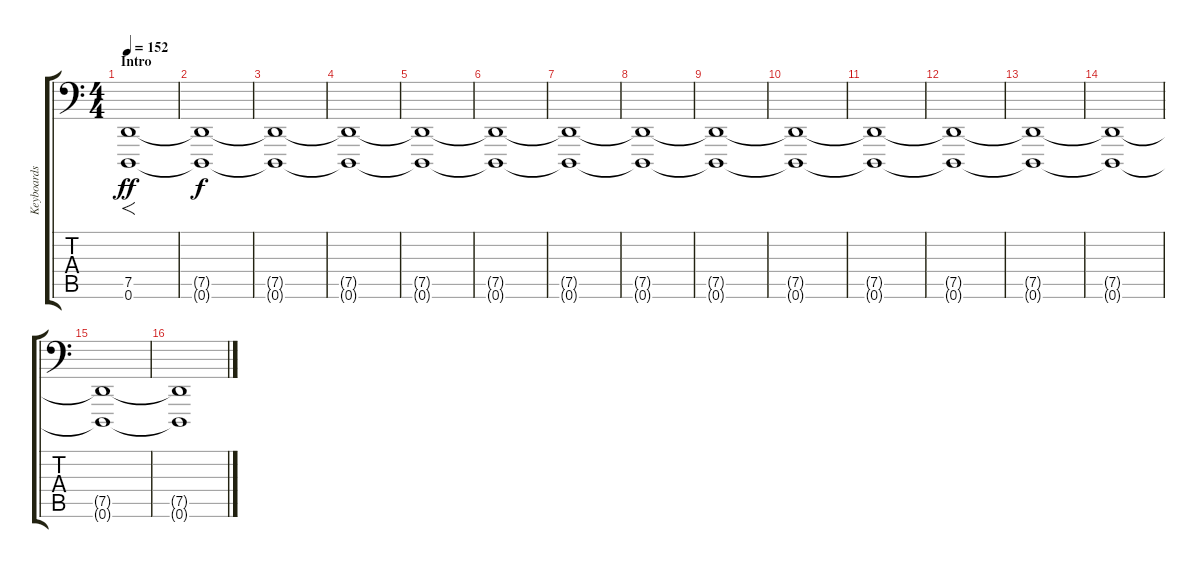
\track ("Keyboards" "Keyboards") {instrument stringensemble1}
\staff {score tabs}
\tuning (D3 A2 F2 C2 G1 D1) {hide}
\ts (4 4)
\section ("" "Intro")
\tempo 152
\clef f4
\ks c
(7.5 0.6).1{f dy ff instrument stringensemble1} |
(7.5{t} 0.6{t}).1{dy f} |
(7.5{t} 0.6{t}).1 |
(7.5{t} 0.6{t}).1 |
(7.5{t} 0.6{t}).1 |
(7.5{t} 0.6{t}).1 |
(7.5{t} 0.6{t}).1 |
(7.5{t} 0.6{t}).1 |
(7.5{t} 0.6{t}).1 |
(7.5{t} 0.6{t}).1 |
(7.5{t} 0.6{t}).1 |
(7.5{t} 0.6{t}).1 |
(7.5{t} 0.6{t}).1 |
(7.5{t} 0.6{t}).1 |
(7.5{t} 0.6{t}).1 |
(7.5{t} 0.6{t}).1
